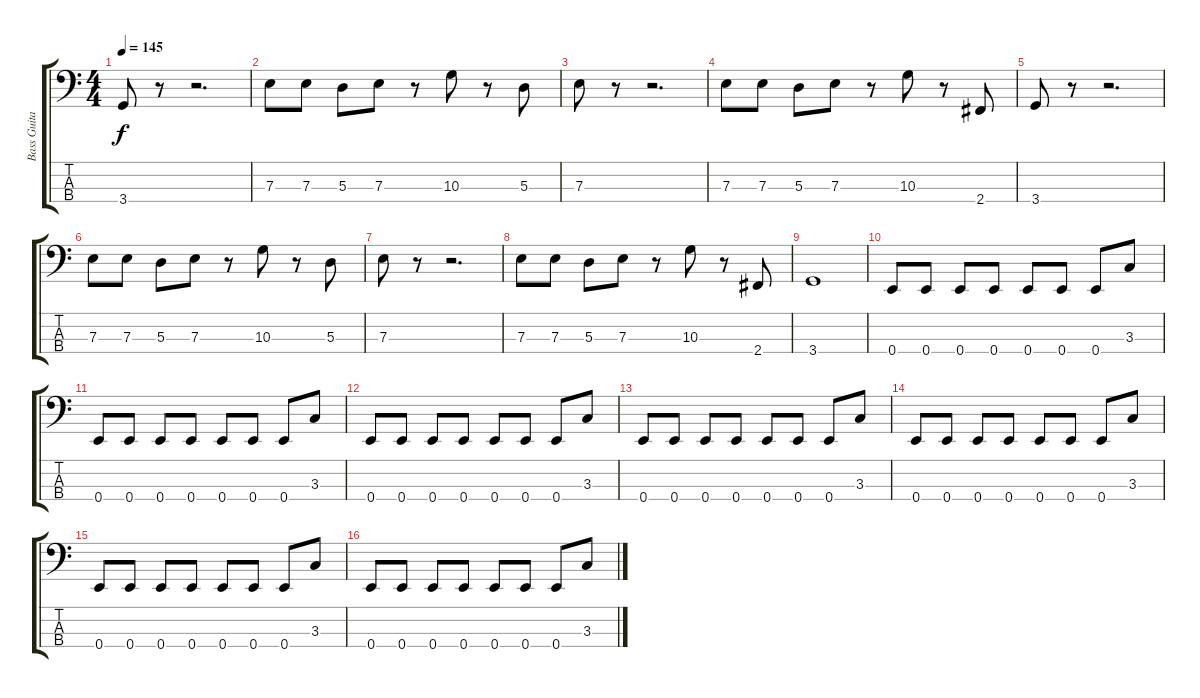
\track ("Bass Guitar" "Bass Guita") {instrument electricbasspick}
\staff {score tabs}
\tuning (G2 D2 A1 E1) {hide}
\ts (4 4)
\tempo 145
\clef f4
\ks c
3.4.8{dy f} r.8 r.2{d} |
7.3.8 7.3.8 5.3.8 7.3.8 r.8 10.3.8 r.8 5.3.8 |
7.3.8 r.8 r.2{d} |
7.3.8 7.3.8 5.3.8 7.3.8 r.8 10.3.8 r.8 2.4.8 |
3.4.8 r.8 r.2{d} |
7.3.8 7.3.8 5.3.8 7.3.8 r.8 10.3.8 r.8 5.3.8 |
7.3.8 r.8 r.2{d} |
7.3.8 7.3.8 5.3.8 7.3.8 r.8 10.3.8 r.8 2.4.8 |
3.4.1 |
0.4.8 0.4.8 0.4.8 0.4.8 0.4.8 0.4.8 0.4.8 3.3.8 |
0.4.8 0.4.8 0.4.8 0.4.8 0.4.8 0.4.8 0.4.8 3.3.8 |
0.4.8 0.4.8 0.4.8 0.4.8 0.4.8 0.4.8 0.4.8 3.3.8 |
0.4.8 0.4.8 0.4.8 0.4.8 0.4.8 0.4.8 0.4.8 3.3.8 |
0.4.8 0.4.8 0.4.8 0.4.8 0.4.8 0.4.8 0.4.8 3.3.8 |
0.4.8 0.4.8 0.4.8 0.4.8 0.4.8 0.4.8 0.4.8 3.3.8 |
0.4.8 0.4.8 0.4.8 0.4.8 0.4.8 0.4.8 0.4.8 3.3.8
